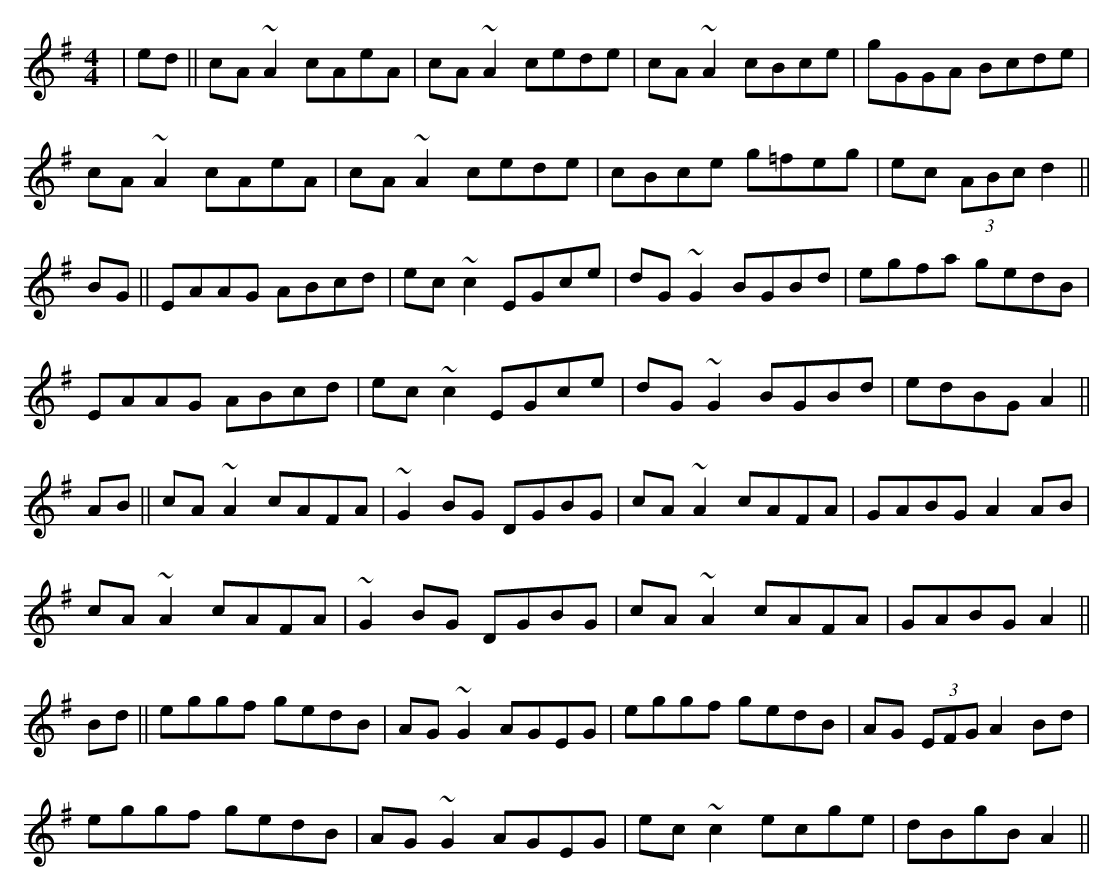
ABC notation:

X:1
M:4/4
K:Ador
|ed||cA ~A2 cAeA|cA ~A2 cede|cA ~A2 cBce|gGGA Bcde|
cA ~A2 cAeA|cA ~A2 cede|cBce g=feg|ec (3ABc d2||
BG||EAAG ABcd|ec ~c2 EGce|dG ~G2 BGBd|egfa gedB|
EAAG ABcd|ec ~c2 EGce|dG ~G2 BGBd|edBG A2||
AB||cA ~A2 cAFA|~G2 BG DGBG|cA ~A2 cAFA|GABG A2 AB|
cA ~A2 cAFA|~G2 BG DGBG|cA ~A2 cAFA|GABG A2||
Bd||eggf gedB|AG ~G2 AGEG|eggf gedB|AG (3EFG A2 Bd|
eggf gedB|AG ~G2 AGEG|ec ~c2 ecge|dBgB A2||
